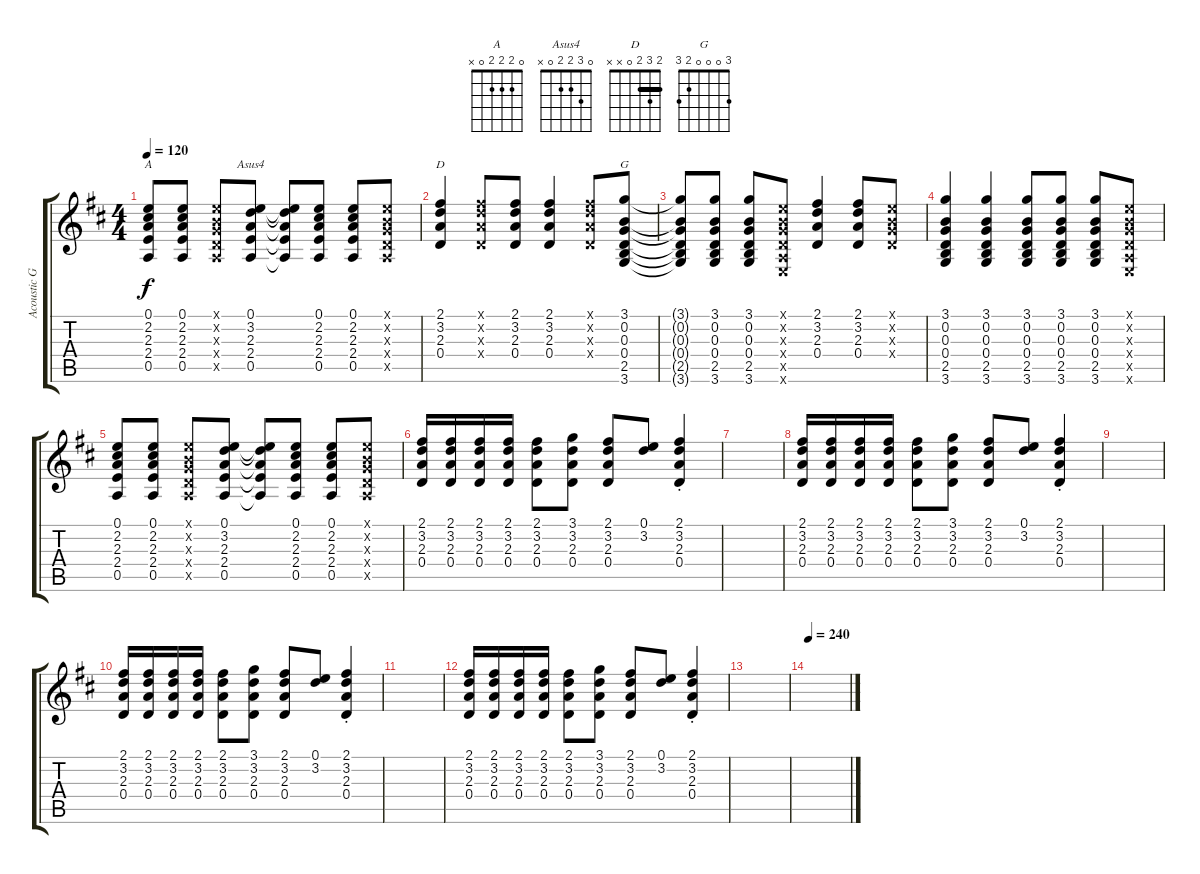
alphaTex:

\track ("Acoustic Guitar" "Acoustic G") {instrument acousticguitarnylon}
\staff {score tabs}
\tuning (E4 B3 G3 D3 A2 E2) {hide}
\chord ("A" 0 2 2 2 0 x)
\chord ("Asus4" 0 3 2 2 0 x)
\chord ("D" 2 3 2 0 x x) {barre 2}
\chord ("G" 3 0 0 0 2 3)
\ts (4 4)
\tempo 120
\clef g2
\ks d
(0.1 2.2 2.3 2.4 0.5).8{ch "A" dy f} (0.1 2.2 2.3 2.4 0.5).8 (0.1{x} 0.2{x} 0.3{x} 0.4{x} 0.5{x}).8 (0.1 3.2 2.3 2.4 0.5).8{ch "Asus4"} (0.1{t} 3.2{t} 2.3{t} 2.4{t} 0.5{t}).8 (0.1 2.2 2.3 2.4 0.5).8 (0.1 2.2 2.3 2.4 0.5).8 (0.1{x} 0.2{x} 0.3{x} 0.4{x} 0.5{x}).8 |
(2.1 3.2 2.3 0.4).4{ch "D"} (2.1{x} 3.2{x} 2.3{x} 0.4{x}).8 (2.1 3.2 2.3 0.4).8 (2.1 3.2 2.3 0.4).4 (2.1{x} 3.2{x} 2.3{x} 0.4{x}).8 (3.1 0.2 0.3 0.4 2.5 3.6).8{ch "G"} |
(3.1{t} 0.2{t} 0.3{t} 0.4{t} 2.5{t} 3.6{t}).8 (3.1 0.2 0.3 0.4 2.5 3.6).8 (3.1 0.2 0.3 0.4 2.5 3.6).8 (0.1{x} 0.2{x} 0.3{x} 0.4{x} 0.5{x} 0.6{x}).8 (2.1 3.2 2.3 0.4).4 (2.1 3.2 2.3 0.4).8 (0.1{x} 0.2{x} 0.3{x} 0.4{x}).8 |
(3.1 0.2 0.3 0.4 2.5 3.6).4 (3.1 0.2 0.3 0.4 2.5 3.6).4 (3.1 0.2 0.3 0.4 2.5 3.6).8 (3.1 0.2 0.3 0.4 2.5 3.6).8 (3.1 0.2 0.3 0.4 2.5 3.6).8 (0.1{x} 0.2{x} 0.3{x} 0.4{x} 0.5{x} 0.6{x}).8 |
(0.1 2.2 2.3 2.4 0.5).8 (0.1 2.2 2.3 2.4 0.5).8 (0.1{x} 0.2{x} 0.3{x} 0.4{x} 0.5{x}).8 (0.1 3.2 2.3 2.4 0.5).8 (0.1{t} 3.2{t} 2.3{t} 2.4{t} 0.5{t}).8 (0.1 2.2 2.3 2.4 0.5).8 (0.1 2.2 2.3 2.4 0.5).8 (0.1{x} 0.2{x} 0.3{x} 0.4{x} 0.5{x}).8 |
(2.1 3.2 2.3 0.4).16 (2.1 3.2 2.3 0.4).16 (2.1 3.2 2.3 0.4).16 (2.1 3.2 2.3 0.4).16 (2.1 3.2 2.3 0.4).8 (3.1 3.2 2.3 0.4).8 (2.1 3.2 2.3 0.4).8 (0.1 3.2).8 (2.1{st} 3.2{st} 2.3{st} 0.4{st}).4 |
|
(2.1 3.2 2.3 0.4).16 (2.1 3.2 2.3 0.4).16 (2.1 3.2 2.3 0.4).16 (2.1 3.2 2.3 0.4).16 (2.1 3.2 2.3 0.4).8 (3.1 3.2 2.3 0.4).8 (2.1 3.2 2.3 0.4).8 (0.1 3.2).8 (2.1{st} 3.2{st} 2.3{st} 0.4{st}).4 |
|
(2.1 3.2 2.3 0.4).16 (2.1 3.2 2.3 0.4).16 (2.1 3.2 2.3 0.4).16 (2.1 3.2 2.3 0.4).16 (2.1 3.2 2.3 0.4).8 (3.1 3.2 2.3 0.4).8 (2.1 3.2 2.3 0.4).8 (0.1 3.2).8 (2.1{st} 3.2{st} 2.3{st} 0.4{st}).4 |
|
(2.1 3.2 2.3 0.4).16 (2.1 3.2 2.3 0.4).16 (2.1 3.2 2.3 0.4).16 (2.1 3.2 2.3 0.4).16 (2.1 3.2 2.3 0.4).8 (3.1 3.2 2.3 0.4).8 (2.1 3.2 2.3 0.4).8 (0.1 3.2).8 (2.1{st} 3.2{st} 2.3{st} 0.4{st}).4 |
|
\tempo 240
